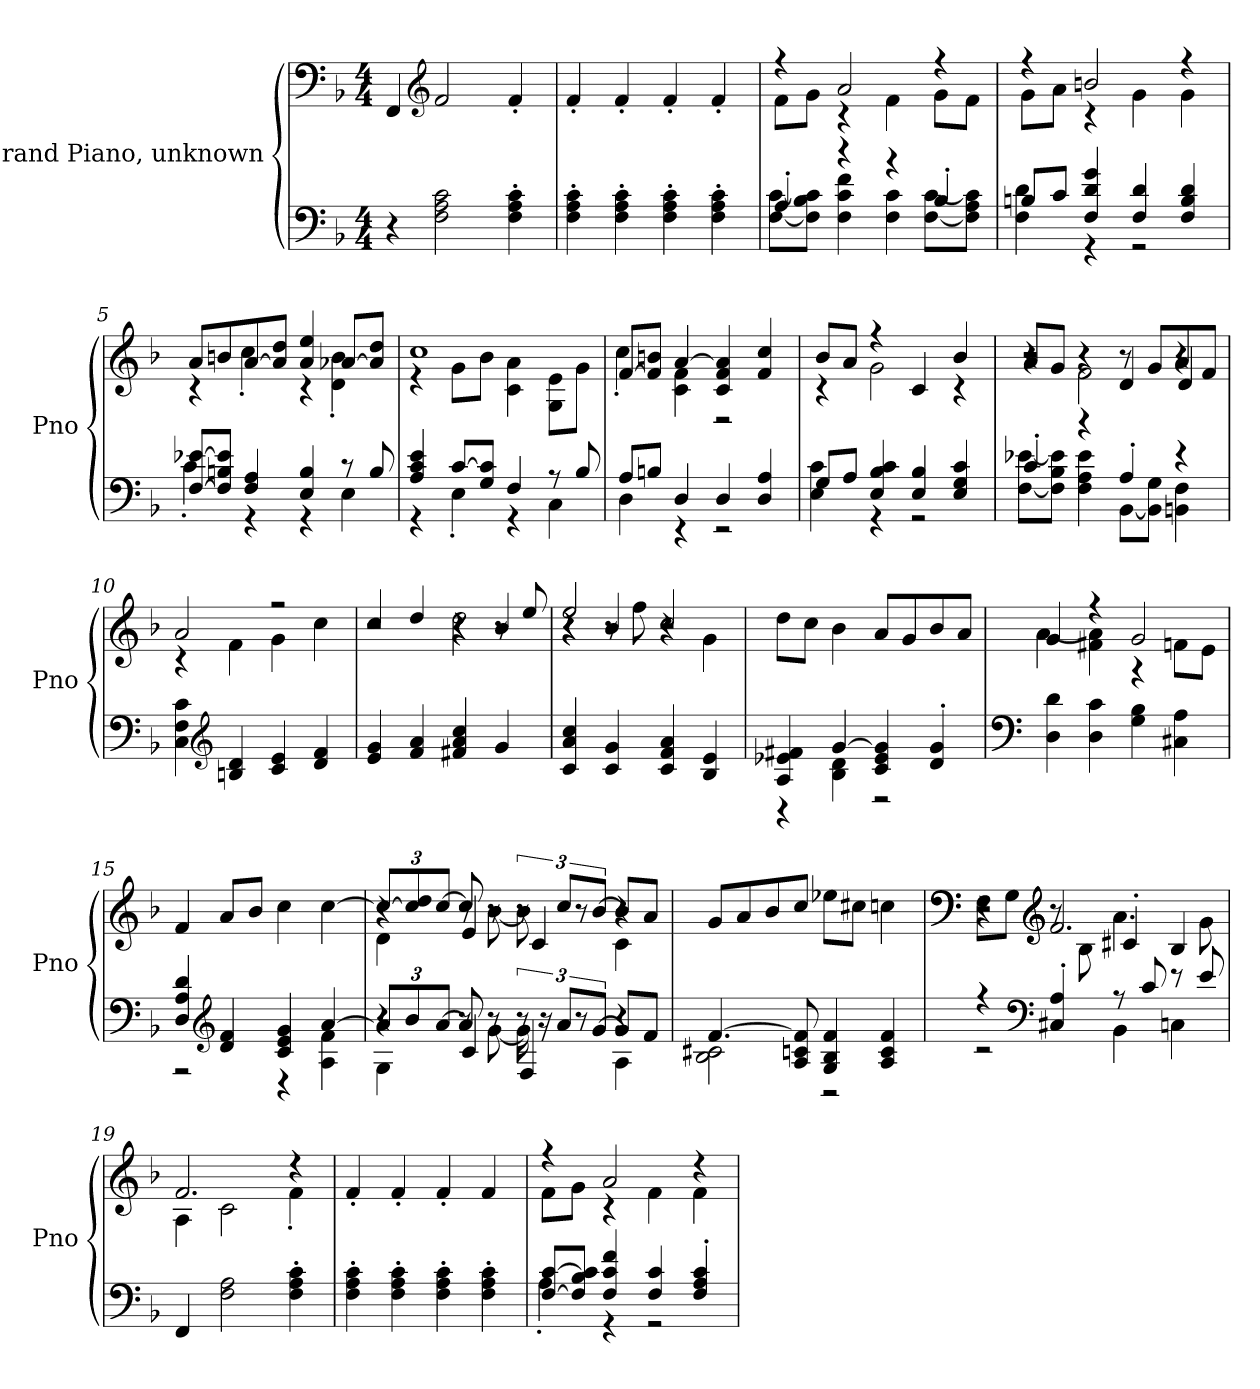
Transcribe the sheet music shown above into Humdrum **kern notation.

**kern	**kern
*part1	*part1
*staff2	*staff1
*I"Grand Piano, unknown	*
*I'Pno	*
*clefF4	*clefF4
*k[b-]	*k[b-]
*M4/4	*M4/4
*MM120	*MM120
=1	=1
4r	4FF/
*	*clefG2
2F\ 2A\ 2c\	2f/
4F\' 4A\' 4c\'	4f'/
=2	=2
4F\' 4A\' 4c\'	4f'/
4F\' 4A\' 4c\'	4f'/
4F\' 4A\' 4c\'	4f'/
4F\' 4A\' 4c\'	4f'/
=3	=3
*^	*^
4A'/	[8F\ [8c\L	4r	8f\L
.	8F\] 8B-\ 8c\]J	.	8g\J
4r	4F\ 4c\ 4f\	2a/	4r
4r	4F\ 4c\	.	4f\
4B-'/	[8F\ [8c\L	4r	8g\L
.	8F\] 8A\ 8c\]J	.	8f\J
=4	=4	=4	=4
8Bn/L	4F\ 4d\	4r	8g\L
8c/J	.	.	8a\J
4F/ 4d/ 4g/	4r	2bn/	4r
4F/ 4d/	2r	.	4g\
4F/ 4B/ 4d/	.	4r	4g\
=5	=5	=5	=5
[8F/ [8e-X/L	4c'\	8a/L	4r
8F/] 8Bn/ 8e-/]J	.	8bn/	.
4F/ 4A/	4r	[8a/	4cc'\
.	.	8a/] 8dd/J	.
4E/ 4B/	4r	4a/ 4ee/	4r
8r	4E\	[8a-X/L	4d\' 4b\'
8B/	.	8a-/] 8dd/J	.
!!LO:LB:g=z	!!
=6	=6	=6	=6
4A/ 4c/ 4e/	4r	1cc	4r
[8c/L	4E'\	.	8g\L
8G/ 8c/]J	.	.	8b-\J
4F/	4r	.	4c\ 4a\
8r	4C\	.	8G\ 8e\L
8B-/	.	.	8g\J
=7	=7	=7	=7
8A/L	4D\	[8f/L	4cc'\
8Bn/J	.	8f/] 8bn/J	.
4D/	4r	[4a/	4c\ 4f\
4D/	2r	4c/ 4f/ 4a/]	2r
4D/ 4A/	.	4f/ 4cc/	.
=8	=8	=8	=8
8G/L	4E\ 4c\	8b-/L	4r
8A/J	.	8a/J	.
4E/ 4B-/ 4c/	4r	4r	2g\
4E/ 4B-/	2r	4c/	.
4E/ 4G/ 4c/	.	4b-/	4r
=9	=9	=9	=9
*	*	*	*^
4c'/	[8F\ [8e-X\L	8a/L	4r	2r
.	8F\] 8B-\ 8e-\]J	8g/J	.	.
4r	4F\ 4A\ 4e-\	4r	2f\	.
4A'/	[8BB-\L	8r	.	4d/
.	8BB-\] 8G\J	8g/L	.	.
4r	4BBn\ 4F\	8a/	4r	4d/
.	.	8f/J	.	.
*v	*v	*	*	*
*	*	*v	*v
=10	=10	=10
4C\ 4F\ 4c\	2a/	4r
*clefG2	*	*
4Bn/ 4d/	.	4f\
4c/ 4e/	2r	4g\
4d/ 4f/	.	4cc\
!!LO:LB:g=z
=11	=11	=11
*	*	*^
4e/ 4g/	4cc/	2r	2r
4f/ 4a/	4dd/	.	.
4f#X/ 4a/ 4cc/	4r	2dd\	4r
4g/	8r	.	4b-/
.	8ee/	.	.
=12	=12	=12	=12
4c/ 4a/ 4cc/	2ee/	4r	4r
4c/ 4g/	.	8r	4b-/
.	.	8ff\	.
4c/ 4f/ 4a/	2r	4r	2cc/
4B-/ 4e/	.	4g\	.
*	*v	*v	*v
=13	=13
*^	*
4A/ 4e-X/ 4f#X/	4r	8dd\L
.	.	8cc\J
[4g/	4B-\ 4d\	4b-\
4c/ 4e-/ 4g/]	2r	8a/L
.	.	8g/
4d/' 4g/'	.	8b-/
.	.	8a/J
*v	*v	*
=14	=14
*clefF4	*
*	*^
4D\ 4d\	4g/	[4a\
4D\ 4c\	4r	4f#X\ 4a\]
4G\ 4B-\	2g/	4r
4C#X\ 4A\	.	8fn\L
.	.	8e\J
*	*v	*v
=15	=15
*^	*
4D/ 4A/ 4d/	2r	4f/
*clefG2	*	*
4d/ 4f/	.	8a/L
.	.	8b-/J
4c/ 4e/ 4g/	4r	4cc\
[4a/	4A\ 4f\	[4cc\
*v	*v	*
!!LO:LB:g=z
=16	=16
*Xbrackettup	*Xbrackettup
*^	*^
*	*^	*	*^
12a/L]	4G\	4r	12cc/L_	4d\	4r
12b-/	.	.	12cc/] 12dd/	.	.
[12a/J	.	.	[12cc/J	.	.
8a/]	8r	4c/	8cc/]	8r	4e/
8r	[8g\	.	8r	[8b-\	.
*brackettup	*	*	*brackettup	*	*
12r	16g\]	4F/	12r	8b-\]	4c/
.	16r	.	.	.	.
12a/L	.	.	12cc/L	.	.
.	8r	.	.	8r	.
[12g/J	.	.	[12b-/J	.	.
8g/L]	4A\	4r	8b-/L]	4c\	4r
8f/J	.	.	8a/J	.	.
*	*v	*v	*	*	*
*	*	*v	*v	*v
=17	=17	=17
[4.f/	2B-\ 2c#X\	8g/L
.	.	8a/
.	.	8b-/
8A/ 8cn/ 8f/]	.	8cc/J
4G/ 4B-/ 4f/	2r	8ee-X\L
.	.	8cc#X\J
4A/ 4c/ 4f/	.	4ccn\
=18	=18	=18
*	*	*clefF4
*	*	*^
*	*	*	*^
4r	2r	4r	8F\L	2r
.	.	.	8G\J	.
*clefF4	*	*clefG2	*	*
4C#X/' 4A/'	.	2.f/	8r	.
.	.	.	8B-\	.
8r	4BB-\	.	4.a\	4c#X'/
8c/	.	.	.	.
8r	4Cn\	.	.	4B-/
8e/	.	.	8g\	.
*v	*v	*	*	*
*	*	*v	*v
!!LO:LB:g=z
=19	=19	=19
4FF/	2.f/	4A\
2F\ 2A\	.	2c\
4F\' 4A\' 4c\'	4r	4f'\
*	*v	*v
=20	=20
4F\' 4A\' 4c\'	4f'/
4F\' 4A\' 4c\'	4f'/
4F\' 4A\' 4c\'	4f'/
4F\' 4A\' 4c\'	4f/
=21	=21
*^	*^
[8F/ [8c/L	4A'\	4r	8f\L
8F/] 8B-/ 8c/]J	.	.	8g\J
4F/ 4c/ 4f/	4r	2a/	4r
4F/ 4c/	2r	.	4f\
4F/' 4A/' 4c/'	.	4r	4f\
*v	*v	*	*
*	*v	*v
=	=
*-	*-
